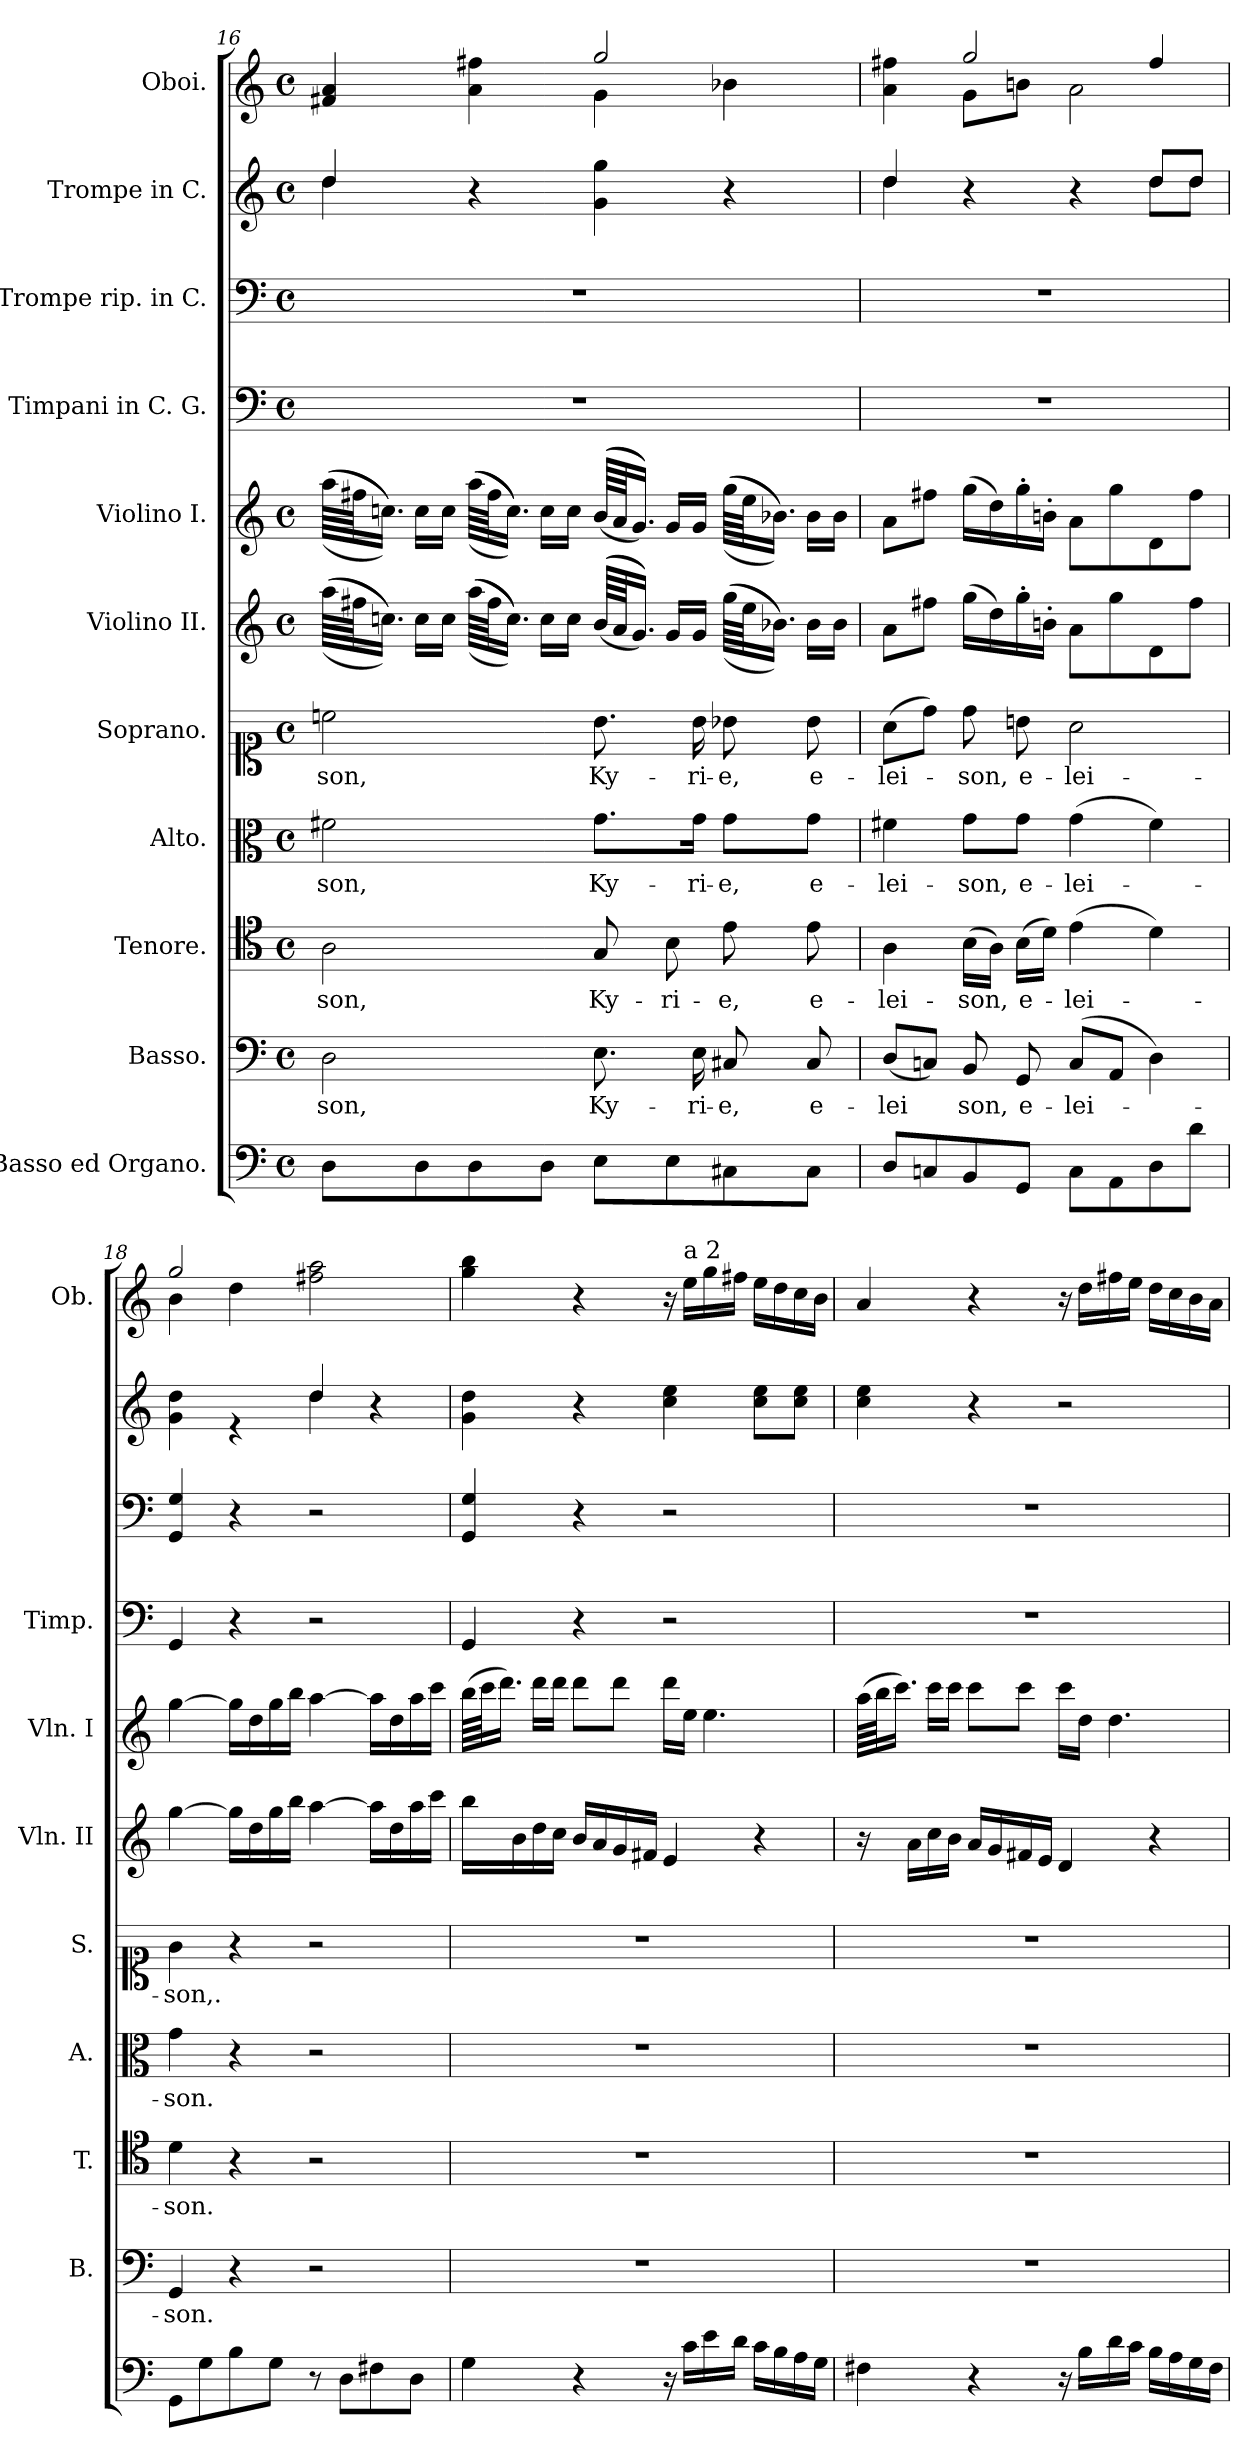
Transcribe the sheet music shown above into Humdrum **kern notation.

**kern	**kern	**text	**kern	**text	**kern	**text	**kern	**text	**kern	**kern	**kern	**kern	**kern	**kern
*part11	*part10	*part10	*part9	*part9	*part8	*part8	*part7	*part7	*part6	*part5	*part4	*part3	*part2	*part1
*staff11	*staff10	*staff10	*staff9	*staff9	*staff8	*staff8	*staff7	*staff7	*staff6	*staff5	*staff4	*staff3	*staff2	*staff1
*I"Basso ed  Organo.	*I"Basso.	*	*I"Tenore.	*	*I"Alto.	*	*I"Soprano.	*	*I"Violino II.	*I"Violino I.	*I"Timpani in C. G.	*I"Trompe rip. in C.	*I"Trompe in C.	*I"Oboi.
*	*I'B.	*	*I'T.	*	*I'A.	*	*I'S.	*	*I'Vln. II	*I'Vln. I	*I'Timp.	*	*	*I'Ob.
*clefF4	*clefF4	*	*clefC4	*	*clefC3	*	*clefC1	*	*clefG2	*clefG2	*clefF4	*clefF4	*clefG2	*clefG2
*k[]	*k[]	*	*k[]	*	*k[]	*	*k[]	*	*k[]	*k[]	*k[]	*k[]	*k[]	*k[]
*M4/4	*M4/4	*	*M4/4	*	*M4/4	*	*M4/4	*	*M4/4	*M4/4	*M4/4	*M4/4	*M4/4	*M4/4
*met(c)	*met(c)	*	*met(c)	*	*met(c)	*	*met(c)	*	*met(c)	*met(c)	*met(c)	*met(c)	*met(c)	*met(c)
=16	=16	=16	=16	=16	=16	=16	=16	=16	=16	=16	=16	=16	=16	=16
!	!	!LO:LY:b	!	!LO:LY:b	!	!LO:LY:b	!	!LO:LY:b	!	!	!	!	!	!
*	*	*	*	*	*	*	*	*	*	*	*	*	*^	*^
8D\L	2D\	-son,	2A\	-son,	2f#X\	-son,	2ccn\	-son,	(>(>(>64aa\LLLL	(>(>(>64aa\LLLL	1r	1r	4dd/	4dd\	4f#X/ 4a/	2rgyy
.	.	.	.	.	.	.	.	.	64ff#X\JJ	64ff#X\JJ	.	.	.	.	.	.
.	.	.	.	.	.	.	.	.	16.ccn\JJ)))	16.ccn\JJ)))	.	.	.	.	.	.
8D\	.	.	.	.	.	.	.	.	16cc\LL	16cc\LL	.	.	.	.	.	.
.	.	.	.	.	.	.	.	.	16cc\JJ	16cc\JJ	.	.	.	.	.	.
8D\	.	.	.	.	.	.	.	.	(>(>(>64aa\LLLL	(>(>(>64aa\LLLL	.	.	4r	4ryy	4a\ 4ff#X\	.
.	.	.	.	.	.	.	.	.	64ff#\JJ	64ff#\JJ	.	.	.	.	.	.
.	.	.	.	.	.	.	.	.	16.cc\JJ)))	16.cc\JJ)))	.	.	.	.	.	.
8D\J	.	.	.	.	.	.	.	.	16cc\LL	16cc\LL	.	.	.	.	.	.
.	.	.	.	.	.	.	.	.	16cc\JJ	16cc\JJ	.	.	.	.	.	.
!	!	!LO:LY:b	!	!LO:LY:b	!	!LO:LY:b	!	!LO:LY:b	!	!	!	!	!	!	!	!
8E\L	8.E\	Ky-	8G/	Ky-	8.g\L	Ky-	8.b\	Ky-	(<(<(<64b/LLLL	(<(<(<64b/LLLL	.	.	4g\ 4gg\	4ryy	2gg/	4g\
.	.	.	.	.	.	.	.	.	64a/JJ	64a/JJ	.	.	.	.	.	.
.	.	.	.	.	.	.	.	.	16.g/JJ)))	16.g/JJ)))	.	.	.	.	.	.
!	!	!	!	!LO:LY:b	!	!	!	!	!	!	!	!	!	!	!	!
8E\	.	.	8B\	-ri-	.	.	.	.	16g/LL	16g/LL	.	.	.	.	.	.
!	!	!LO:LY:b	!	!	!	!LO:LY:b	!	!LO:LY:b	!	!	!	!	!	!	!	!
.	16E\	-ri-	.	.	16g\Jk	-ri-	16b\	-ri-	16g/JJ	16g/JJ	.	.	.	.	.	.
!	!	!LO:LY:b	!	!LO:LY:b	!	!LO:LY:b	!	!LO:LY:b	!	!	!	!	!	!	!	!
8C#X\	8C#X/	-e,	8e\	-e,	8g\L	-e,	8b-X\	-e,	(>(>(>64gg\LLLL	(>(>(>64gg\LLLL	.	.	4r	4ryy	.	4b-X\
.	.	.	.	.	.	.	.	.	64ee\JJ	64ee\JJ	.	.	.	.	.	.
.	.	.	.	.	.	.	.	.	16.b-X\JJ)))	16.b-X\JJ)))	.	.	.	.	.	.
!	!	!LO:LY:b	!	!LO:LY:b	!	!LO:LY:b	!	!LO:LY:b	!	!	!	!	!	!	!	!
8C#\J	8C#/	e-	8e\	e-	8g\J	e-	8b-\	e-	16b-\LL	16b-\LL	.	.	.	.	.	.
.	.	.	.	.	.	.	.	.	16b-\JJ	16b-\JJ	.	.	.	.	.	.
=17	=17	=17	=17	=17	=17	=17	=17	=17	=17	=17	=17	=17	=17	=17	=17	=17
!	!	!LO:LY:b	!	!LO:LY:b	!	!LO:LY:b	!	!LO:LY:b	!	!	!	!	!	!	!	!
8D/L	(<8D/L	-lei	4A\	-lei-	4f#X\	-lei-	(>8a\L	-lei-	8a\L	8a\L	1r	1r	4dd/	4dd\	4a\ 4ff#X\	4ryy
8Cn/	8Cn/J)	.	.	.	.	.	8dd\J)	.	8ff#X\J	8ff#X\J	.	.	.	.	.	.
!	!	!LO:LY:b	!	!LO:LY:b	!	!LO:LY:b	!	!LO:LY:b	!	!	!	!	!	!	!	!
8BB/	8BB/	son,	(>16B\LL	-son,	8g\L	-son,	8dd\	-son,	(>16gg\LL	(>16gg\LL	.	.	4r	4ryy	2gg/	8g\L
.	.	.	16A\JJ)	.	.	.	.	.	16dd\)	16dd\)	.	.	.	.	.	.
!	!	!LO:LY:b	!	!LO:LY:b	!	!LO:LY:b	!	!LO:LY:b	!	!	!	!	!	!	!	!
8GG/J	8GG/	e-	(>16B\LL	e-	8g\J	e-	8bn\	e-	16gg'\	16gg'\	.	.	.	.	.	8bn\J
.	.	.	16d\JJ)	.	.	.	.	.	16bn'\JJ	16bn'\JJ	.	.	.	.	.	.
!	!	!LO:LY:b	!	!LO:LY:b	!	!LO:LY:b	!	!LO:LY:b	!	!	!	!	!	!	!	!
8C\L	(>8C/L	-lei-	(>4e\	-lei-	(>4g\	-lei-	2a\	-lei-	8a\L	8a\L	.	.	4r	4ryy	.	2a\
8AA\	8AA/J	.	.	.	.	.	.	.	8gg\	8gg\	.	.	.	.	.	.
8D\	4D\)	.	4d\)	.	4f#\)	.	.	.	8d\	8d\	.	.	8dd/L	8dd\L	4ff#/	.
8d\J	.	.	.	.	.	.	.	.	8ff#\J	8ff#\J	.	.	8dd/J	8dd\J	.	.
!!LO:PB:g=z	!!
=18	=18	=18	=18	=18	=18	=18	=18	=18	=18	=18	=18	=18	=18	=18	=18	=18
!	!	!LO:LY:b	!	!LO:LY:b	!	!LO:LY:b	!	!LO:LY:b	!	!	!	!	!	!	!	!
8GG\L	4GG/	-son.	4d\	-son.	4g\	son.	4g\	-son,.	[4gg\	[4gg\	4GG/	4GG/ 4G/	4g\ 4dd\	2ryy	2gg/	4b\
8G\	.	.	.	.	.	.	.	.	.	.	.	.	.	.	.	.
8B\	4r	.	4r	.	4r	.	4r	.	16gg\LL]	16gg\LL]	4r	4r	4re	.	.	4dd\
.	.	.	.	.	.	.	.	.	16dd\	16dd\	.	.	.	.	.	.
8G\J	.	.	.	.	.	.	.	.	16gg\	16gg\	.	.	.	.	.	.
.	.	.	.	.	.	.	.	.	16bb\JJ	16bb\JJ	.	.	.	.	.	.
8r	2r	.	2r	.	2r	.	2r	.	[4aa\	[4aa\	2r	2r	4dd/	4dd\	2ff#X\ 2aa\	2ryy
8D\L	.	.	.	.	.	.	.	.	.	.	.	.	.	.	.	.
8F#X\	.	.	.	.	.	.	.	.	16aa\LL]	16aa\LL]	.	.	4r	4ryy	.	.
.	.	.	.	.	.	.	.	.	16dd\	16dd\	.	.	.	.	.	.
8D\J	.	.	.	.	.	.	.	.	16aa\	16aa\	.	.	.	.	.	.
.	.	.	.	.	.	.	.	.	16ccc\JJ	16ccc\JJ	.	.	.	.	.	.
*	*	*	*	*	*	*	*	*	*	*	*	*	*v	*v	*	*
*	*	*	*	*	*	*	*	*	*	*	*	*	*	*v	*v
=19	=19	=19	=19	=19	=19	=19	=19	=19	=19	=19	=19	=19	=19	=19
4G\	1r	.	1r	.	1r	.	1r	.	16bb\LL	(>64bb\LLLL	4GG/	4GG/ 4G/	4g\ 4dd\	4gg\ 4bb\
.	.	.	.	.	.	.	.	.	.	64ccc\JJ	.	.	.	.
.	.	.	.	.	.	.	.	.	.	16.ddd\JJ)	.	.	.	.
.	.	.	.	.	.	.	.	.	16b\	.	.	.	.	.
.	.	.	.	.	.	.	.	.	16dd\	16ddd\LL	.	.	.	.
.	.	.	.	.	.	.	.	.	16cc\JJ	16ddd\JJ	.	.	.	.
4r	.	.	.	.	.	.	.	.	16b/LL	8ddd\L	4r	4r	4r	4r
.	.	.	.	.	.	.	.	.	16a/	.	.	.	.	.
.	.	.	.	.	.	.	.	.	16g/	8ddd\J	.	.	.	.
.	.	.	.	.	.	.	.	.	16f#X/JJ	.	.	.	.	.
16r	.	.	.	.	.	.	.	.	4e/	16ddd\LL	2r	2r	4cc\ 4ee\	16r
!	!	!	!	!	!	!	!	!	!	!	!	!	!	!LO:TX:a:t=a 2
16c\LL	.	.	.	.	.	.	.	.	.	16ee\JJ	.	.	.	16ee\LL
16e\	.	.	.	.	.	.	.	.	.	4.ee\	.	.	.	16gg\
16d\JJ	.	.	.	.	.	.	.	.	.	.	.	.	.	16ff#X\JJ
16c\LL	.	.	.	.	.	.	.	.	4r	.	.	.	8cc\ 8ee\L	16ee\LL
16B\	.	.	.	.	.	.	.	.	.	.	.	.	.	16dd\
16A\	.	.	.	.	.	.	.	.	.	.	.	.	8cc\ 8ee\J	16cc\
16G\JJ	.	.	.	.	.	.	.	.	.	.	.	.	.	16b\JJ
=20	=20	=20	=20	=20	=20	=20	=20	=20	=20	=20	=20	=20	=20	=20
4F#X\	1r	.	1r	.	1r	.	1r	.	16r	(>64aa\LLLL	1r	1r	4cc\ 4ee\	4a/
.	.	.	.	.	.	.	.	.	.	64bb\JJ	.	.	.	.
.	.	.	.	.	.	.	.	.	.	16.ccc\JJ)	.	.	.	.
.	.	.	.	.	.	.	.	.	16a\LL	.	.	.	.	.
.	.	.	.	.	.	.	.	.	16cc\	16ccc\LL	.	.	.	.
.	.	.	.	.	.	.	.	.	16b\JJ	16ccc\JJ	.	.	.	.
4r	.	.	.	.	.	.	.	.	16a/LL	8ccc\L	.	.	4r	4r
.	.	.	.	.	.	.	.	.	16g/	.	.	.	.	.
.	.	.	.	.	.	.	.	.	16f#X/	8ccc\J	.	.	.	.
.	.	.	.	.	.	.	.	.	16e/JJ	.	.	.	.	.
16r	.	.	.	.	.	.	.	.	4d/	16ccc\LL	.	.	2r	16r
16B\LL	.	.	.	.	.	.	.	.	.	16dd\JJ	.	.	.	16dd\LL
16d\	.	.	.	.	.	.	.	.	.	4.dd\	.	.	.	16ff#X\
16c\JJ	.	.	.	.	.	.	.	.	.	.	.	.	.	16ee\JJ
16B\LL	.	.	.	.	.	.	.	.	4r	.	.	.	.	16dd\LL
16A\	.	.	.	.	.	.	.	.	.	.	.	.	.	16cc\
16G\	.	.	.	.	.	.	.	.	.	.	.	.	.	16b\
16F#\JJ	.	.	.	.	.	.	.	.	.	.	.	.	.	16a\JJ
=	=	=	=	=	=	=	=	=	=	=	=	=	=	=
*-	*-	*-	*-	*-	*-	*-	*-	*-	*-	*-	*-	*-	*-	*-
